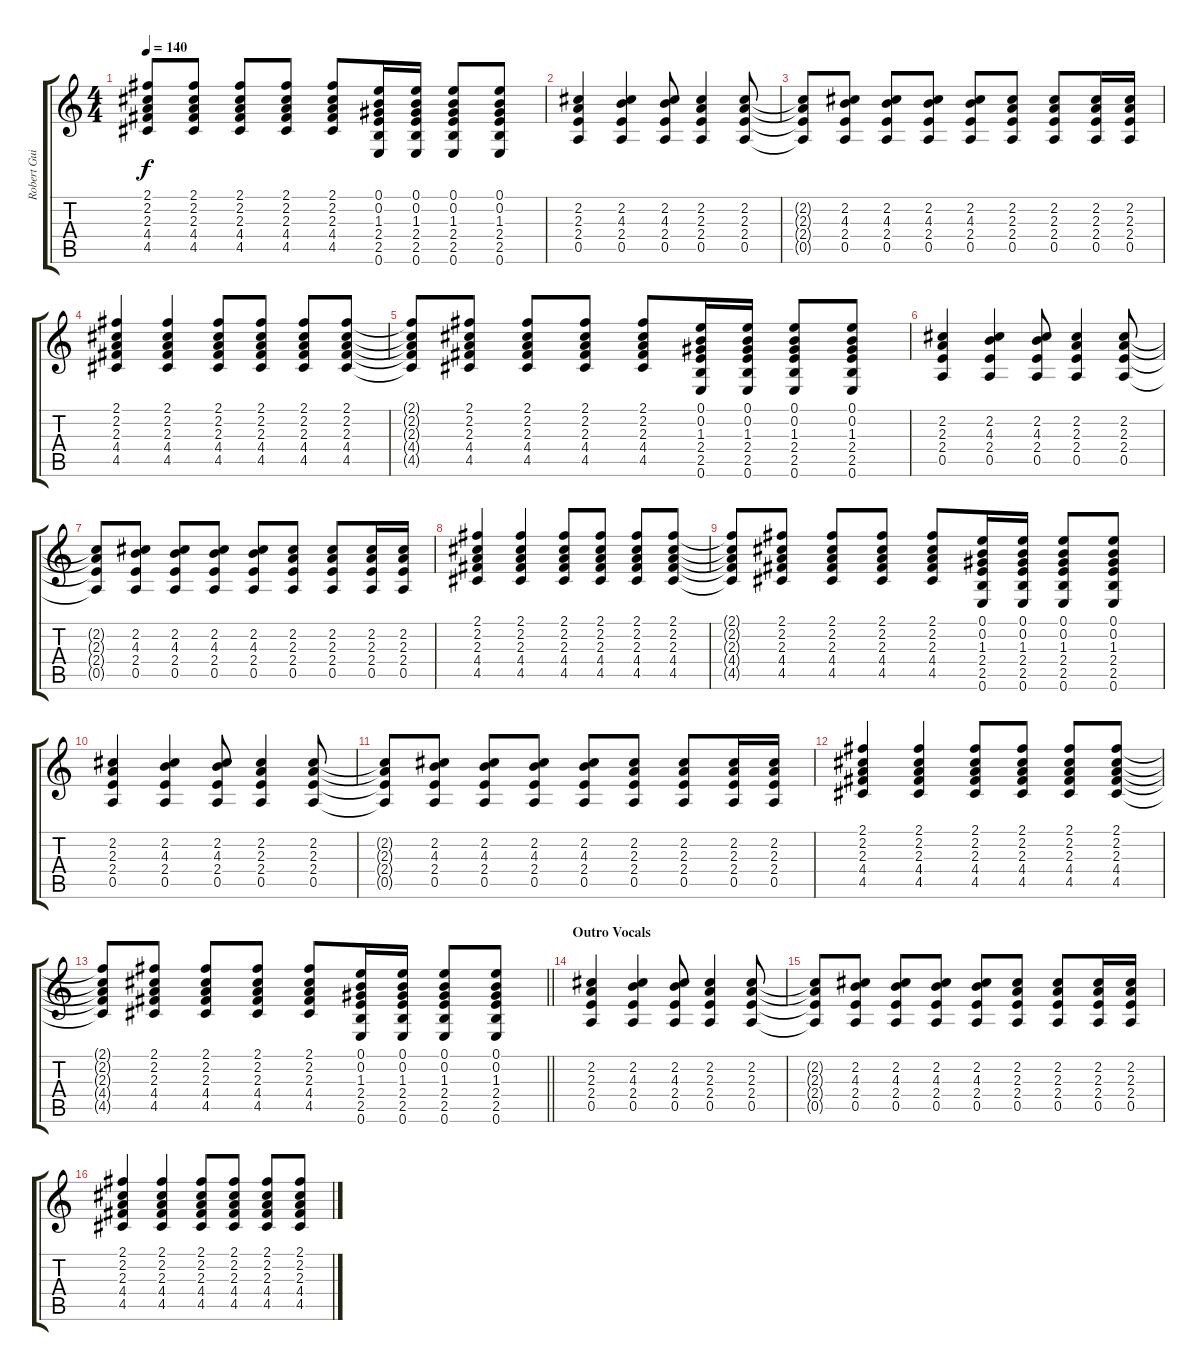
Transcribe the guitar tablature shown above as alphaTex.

\track ("Robert Guitar" "Robert Gui") {instrument electricguitarclean}
\staff {score tabs}
\tuning (E4 B3 G3 D3 A2 E2) {hide}
\ts (4 4)
\tempo 140
\clef g2
\ks c
(2.1{t} 2.2{t} 2.3{t} 4.4{t} 4.5{t}).8{dy f} (2.1 2.2 2.3 4.4 4.5).8 (2.1 2.2 2.3 4.4 4.5).8 (2.1 2.2 2.3 4.4 4.5).8 (2.1 2.2 2.3 4.4 4.5).8 (0.1 0.2 1.3 2.4 2.5 0.6).16 (0.1 0.2 1.3 2.4 2.5 0.6).16 (0.1 0.2 1.3 2.4 2.5 0.6).8 (0.1 0.2 1.3 2.4 2.5 0.6).8 |
(2.2 2.3 2.4 0.5).4 (2.2 4.3 2.4 0.5).4 (2.2 4.3 2.4 0.5).8 (2.2 2.3 2.4 0.5).4 (2.2 2.3 2.4 0.5).8 |
(2.2{t} 2.3{t} 2.4{t} 0.5{t}).8 (2.2 4.3 2.4 0.5).8 (2.2 4.3 2.4 0.5).8 (2.2 4.3 2.4 0.5).8 (2.2 4.3 2.4 0.5).8 (2.2 2.3 2.4 0.5).8 (2.2 2.3 2.4 0.5).8 (2.2 2.3 2.4 0.5).16 (2.2 2.3 2.4 0.5).16 |
(2.1 2.2 2.3 4.4 4.5).4 (2.1 2.2 2.3 4.4 4.5).4 (2.1 2.2 2.3 4.4 4.5).8 (2.1 2.2 2.3 4.4 4.5).8 (2.1 2.2 2.3 4.4 4.5).8 (2.1 2.2 2.3 4.4 4.5).8 |
(2.1{t} 2.2{t} 2.3{t} 4.4{t} 4.5{t}).8 (2.1 2.2 2.3 4.4 4.5).8 (2.1 2.2 2.3 4.4 4.5).8 (2.1 2.2 2.3 4.4 4.5).8 (2.1 2.2 2.3 4.4 4.5).8 (0.1 0.2 1.3 2.4 2.5 0.6).16 (0.1 0.2 1.3 2.4 2.5 0.6).16 (0.1 0.2 1.3 2.4 2.5 0.6).8 (0.1 0.2 1.3 2.4 2.5 0.6).8 |
(2.2 2.3 2.4 0.5).4 (2.2 4.3 2.4 0.5).4 (2.2 4.3 2.4 0.5).8 (2.2 2.3 2.4 0.5).4 (2.2 2.3 2.4 0.5).8 |
(2.2{t} 2.3{t} 2.4{t} 0.5{t}).8 (2.2 4.3 2.4 0.5).8 (2.2 4.3 2.4 0.5).8 (2.2 4.3 2.4 0.5).8 (2.2 4.3 2.4 0.5).8 (2.2 2.3 2.4 0.5).8 (2.2 2.3 2.4 0.5).8 (2.2 2.3 2.4 0.5).16 (2.2 2.3 2.4 0.5).16 |
(2.1 2.2 2.3 4.4 4.5).4 (2.1 2.2 2.3 4.4 4.5).4 (2.1 2.2 2.3 4.4 4.5).8 (2.1 2.2 2.3 4.4 4.5).8 (2.1 2.2 2.3 4.4 4.5).8 (2.1 2.2 2.3 4.4 4.5).8 |
(2.1{t} 2.2{t} 2.3{t} 4.4{t} 4.5{t}).8 (2.1 2.2 2.3 4.4 4.5).8 (2.1 2.2 2.3 4.4 4.5).8 (2.1 2.2 2.3 4.4 4.5).8 (2.1 2.2 2.3 4.4 4.5).8 (0.1 0.2 1.3 2.4 2.5 0.6).16 (0.1 0.2 1.3 2.4 2.5 0.6).16 (0.1 0.2 1.3 2.4 2.5 0.6).8 (0.1 0.2 1.3 2.4 2.5 0.6).8 |
(2.2 2.3 2.4 0.5).4 (2.2 4.3 2.4 0.5).4 (2.2 4.3 2.4 0.5).8 (2.2 2.3 2.4 0.5).4 (2.2 2.3 2.4 0.5).8 |
(2.2{t} 2.3{t} 2.4{t} 0.5{t}).8 (2.2 4.3 2.4 0.5).8 (2.2 4.3 2.4 0.5).8 (2.2 4.3 2.4 0.5).8 (2.2 4.3 2.4 0.5).8 (2.2 2.3 2.4 0.5).8 (2.2 2.3 2.4 0.5).8 (2.2 2.3 2.4 0.5).16 (2.2 2.3 2.4 0.5).16 |
(2.1 2.2 2.3 4.4 4.5).4 (2.1 2.2 2.3 4.4 4.5).4 (2.1 2.2 2.3 4.4 4.5).8 (2.1 2.2 2.3 4.4 4.5).8 (2.1 2.2 2.3 4.4 4.5).8 (2.1 2.2 2.3 4.4 4.5).8 |
\barLineRight lightlight
(2.1{t} 2.2{t} 2.3{t} 4.4{t} 4.5{t}).8 (2.1 2.2 2.3 4.4 4.5).8 (2.1 2.2 2.3 4.4 4.5).8 (2.1 2.2 2.3 4.4 4.5).8 (2.1 2.2 2.3 4.4 4.5).8 (0.1 0.2 1.3 2.4 2.5 0.6).16 (0.1 0.2 1.3 2.4 2.5 0.6).16 (0.1 0.2 1.3 2.4 2.5 0.6).8 (0.1 0.2 1.3 2.4 2.5 0.6).8 |
\section ("" "Outro Vocals")
(2.2 2.3 2.4 0.5).4 (2.2 4.3 2.4 0.5).4 (2.2 4.3 2.4 0.5).8 (2.2 2.3 2.4 0.5).4 (2.2 2.3 2.4 0.5).8 |
(2.2{t} 2.3{t} 2.4{t} 0.5{t}).8 (2.2 4.3 2.4 0.5).8 (2.2 4.3 2.4 0.5).8 (2.2 4.3 2.4 0.5).8 (2.2 4.3 2.4 0.5).8 (2.2 2.3 2.4 0.5).8 (2.2 2.3 2.4 0.5).8 (2.2 2.3 2.4 0.5).16 (2.2 2.3 2.4 0.5).16 |
(2.1 2.2 2.3 4.4 4.5).4 (2.1 2.2 2.3 4.4 4.5).4 (2.1 2.2 2.3 4.4 4.5).8 (2.1 2.2 2.3 4.4 4.5).8 (2.1 2.2 2.3 4.4 4.5).8 (2.1 2.2 2.3 4.4 4.5).8
